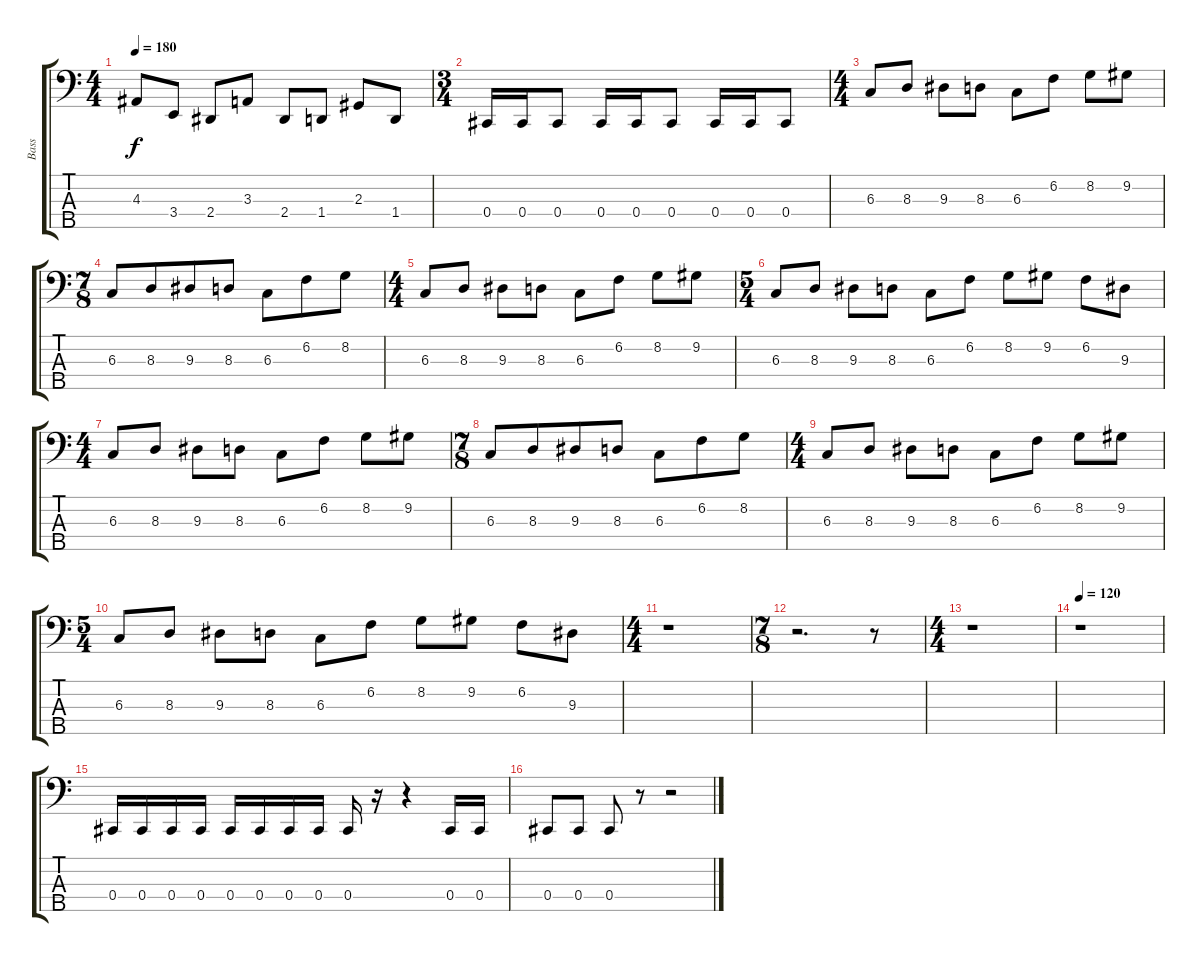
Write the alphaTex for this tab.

\track ("Bass" "Bass") {instrument electricbassfinger}
\staff {score tabs}
\tuning (E2 B1 Gb1 Db1 Ab0) {hide}
\ts (4 4)
\tempo 180
\clef f4
\ks c
4.3.8{dy f} 3.4.8 2.4.8 3.3.8 2.4.8 1.4.8 2.3.8 1.4.8 |
\ts (3 4)
0.4.16 0.4.16 0.4.8 0.4.16 0.4.16 0.4.8 0.4.16 0.4.16 0.4.8 |
\ts (4 4)
6.3.8 8.3.8 9.3.8 8.3.8 6.3.8 6.2.8 8.2.8 9.2.8 |
\ts (7 8)
6.3.8 8.3.8 9.3.8 8.3.8 6.3.8 6.2.8 8.2.8 |
\ts (4 4)
6.3.8 8.3.8 9.3.8 8.3.8 6.3.8 6.2.8 8.2.8 9.2.8 |
\ts (5 4)
6.3.8 8.3.8 9.3.8 8.3.8 6.3.8 6.2.8 8.2.8 9.2.8 6.2.8 9.3.8 |
\ts (4 4)
6.3.8 8.3.8 9.3.8 8.3.8 6.3.8 6.2.8 8.2.8 9.2.8 |
\ts (7 8)
6.3.8 8.3.8 9.3.8 8.3.8 6.3.8 6.2.8 8.2.8 |
\ts (4 4)
6.3.8 8.3.8 9.3.8 8.3.8 6.3.8 6.2.8 8.2.8 9.2.8 |
\ts (5 4)
6.3.8 8.3.8 9.3.8 8.3.8 6.3.8 6.2.8 8.2.8 9.2.8 6.2.8 9.3.8 |
\ts (4 4)
r.1 |
\ts (7 8)
r.2{d} r.8 |
\ts (4 4)
r.1 |
\tempo 120
r.1 |
0.4.16 0.4.16 0.4.16 0.4.16 0.4.16 0.4.16 0.4.16 0.4.16 0.4.16 r.16 r.4 0.4.16 0.4.16 |
0.4.8 0.4.8 0.4.8 r.8 r.2
